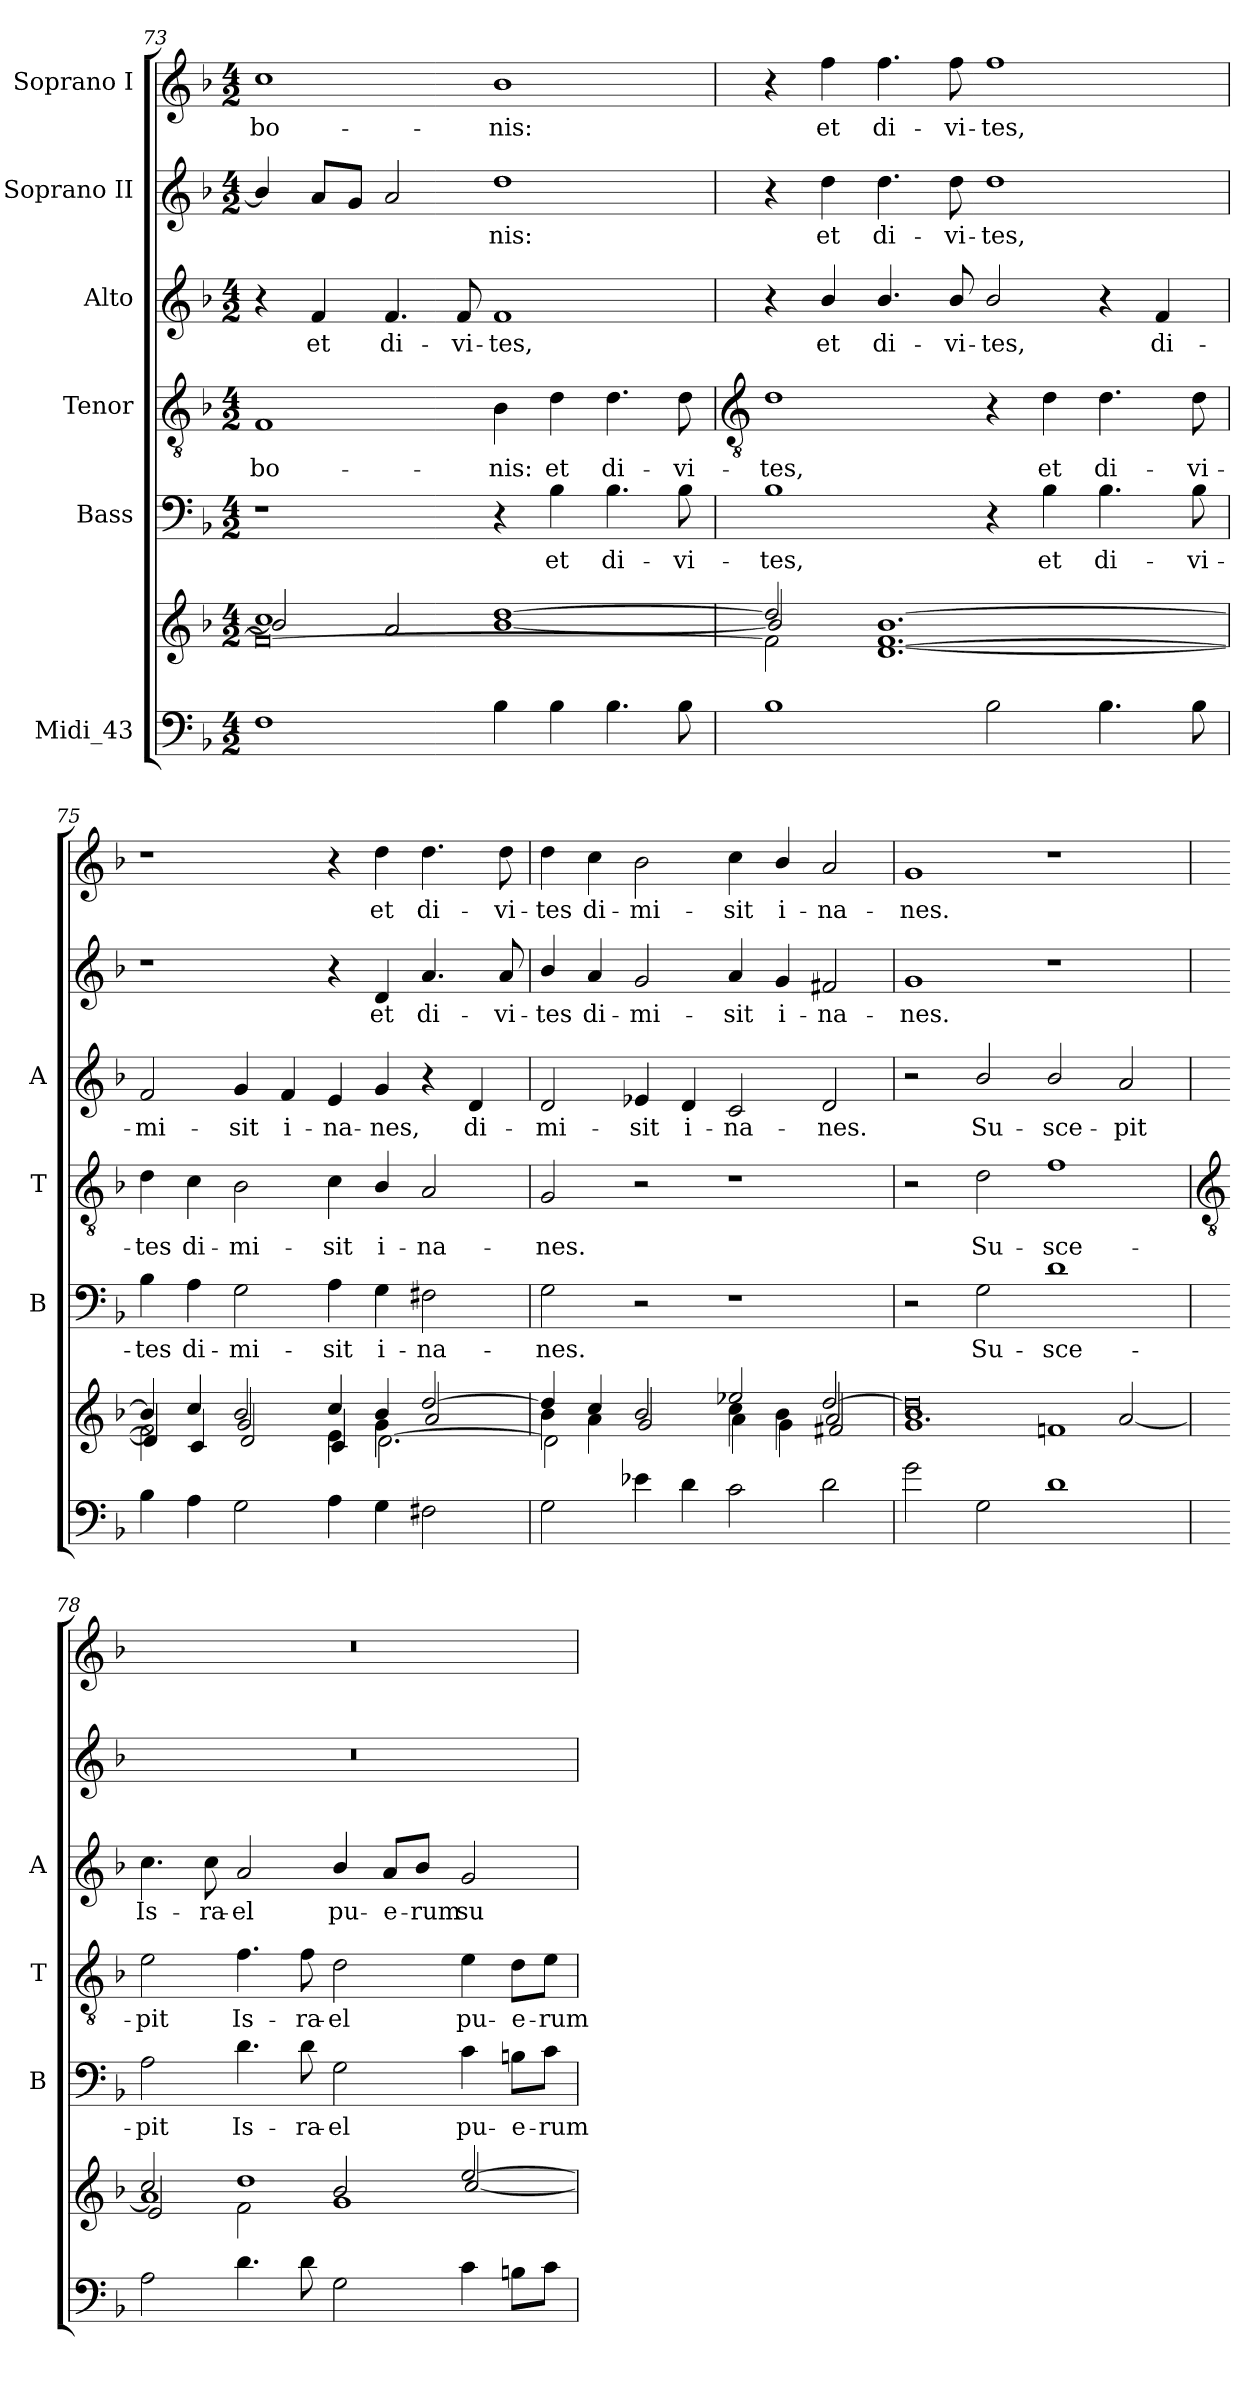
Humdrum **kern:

**kern	**kern	**kern	**text	**kern	**text	**kern	**text	**kern	**text	**kern	**text
*part6	*part6	*part5	*part5	*part4	*part4	*part3	*part3	*part2	*part2	*part1	*part1
*staff7	*staff6	*staff5	*staff5	*staff4	*staff4	*staff3	*staff3	*staff2	*staff2	*staff1	*staff1
*I"Midi_43	*	*I"Bass	*	*I"Tenor	*	*I"Alto	*	*I"Soprano II	*	*I"Soprano I	*
*	*	*I'B	*	*I'T	*	*I'A	*	*	*	*	*
*clefF4	*clefG2	*clefF4	*	*clefGv2	*	*clefG2	*	*clefG2	*	*clefG2	*
*k[b-]	*k[b-]	*k[b-]	*	*k[b-]	*	*k[b-]	*	*k[b-]	*	*k[b-]	*
*F:	*F:	*F:	*	*F:	*	*F:	*	*F:	*	*F:	*
*M4/2	*M4/2	*M4/2	*	*M4/2	*	*M4/2	*	*M4/2	*	*M4/2	*
=73	=73	=73	=73	=73	=73	=73	=73	=73	=73	=73	=73
*	*^	*	*	*	*	*	*	*	*	*	*
*	*	*^	*	*	*	*	*	*	*	*	*	*
!	!	!	!	!	!	!	!LO:LY:b	!	!	!	!	!	!LO:LY:b
1F	1cc/	2b-/]	0f\_	1r	.	1F	bo-	4r	.	4b-/]	.	1cc	bo-
!	!	!	!	!	!	!	!	!	!LO:LY:b	!	!	!	!
.	.	.	.	.	.	.	.	4f	et	8aL	.	.	.
.	.	.	.	.	.	.	.	.	.	8gJ	.	.	.
!	!	!	!	!	!	!	!	!	!LO:LY:b	!	!	!	!
.	.	2a/	.	.	.	.	.	4.f	di-	2a	.	.	.
!	!	!	!	!	!	!	!	!	!LO:LY:b	!	!	!	!
.	.	.	.	.	.	.	.	8f	-vi-	.	.	.	.
!	!	!	!	!	!	!	!LO:LY:b	!	!LO:LY:b	!	!LO:LY:b	!	!LO:LY:b
4B-	[1dd/	[1b-/	.	4r	.	4B-	-nis:	1f	-tes,	1dd	nis:	1b-	-nis:
!	!	!	!	!	!LO:LY:b	!	!LO:LY:b	!	!	!	!	!	!
4B-	.	.	.	4B-	et	4d	et	.	.	.	.	.	.
!	!	!	!	!	!LO:LY:b	!	!LO:LY:b	!	!	!	!	!	!
4.B-	.	.	.	4.B-	di-	4.d	di-	.	.	.	.	.	.
!	!	!	!	!	!LO:LY:b	!	!LO:LY:b	!	!	!	!	!	!
8B-	.	.	.	8B-	-vi-	8d	-vi-	.	.	.	.	.	.
!!LO:LB:g=z
=74	=74	=74	=74	=74	=74	=74	=74	=74	=74	=74	=74	=74	=74
*	*	*	*	*	*	*clefGv2	*	*	*	*	*	*	*
!	!	!	!	!	!LO:LY:b	!	!LO:LY:b	!	!	!	!	!	!
1B-	2dd/]	2b-/]	2f\]	1B-	-tes,	1d	-tes,	4r	.	4r	.	4r	.
!	!	!	!	!	!	!	!	!	!LO:LY:b	!	!LO:LY:b	!	!LO:LY:b
.	.	.	.	.	.	.	.	4b-/	et	4dd	et	4ff	et
!	!	!	!	!	!	!	!	!	!LO:LY:b	!	!LO:LY:b	!	!LO:LY:b
.	[1.b-/	[1.f/	[1.d/	.	.	.	.	4.b-/	di-	4.dd	di-	4.ff	di-
!	!	!	!	!	!	!	!	!	!LO:LY:b	!	!LO:LY:b	!	!LO:LY:b
.	.	.	.	.	.	.	.	8b-/	-vi-	8dd	-vi-	8ff	-vi-
!	!	!	!	!	!	!	!	!	!LO:LY:b	!	!LO:LY:b	!	!LO:LY:b
2B-	.	.	.	4r	.	4r	.	2b-/	-tes,	1dd	-tes,	1ff	-tes,
!	!	!	!	!	!LO:LY:b	!	!LO:LY:b	!	!	!	!	!	!
.	.	.	.	4B-	et	4d	et	.	.	.	.	.	.
!	!	!	!	!	!LO:LY:b	!	!LO:LY:b	!	!	!	!	!	!
4.B-	.	.	.	4.B-	di-	4.d	di-	4r	.	.	.	.	.
!	!	!	!	!	!	!	!	!	!LO:LY:b	!	!	!	!
.	.	.	.	.	.	.	.	4f	di-	.	.	.	.
!	!	!	!	!	!LO:LY:b	!	!LO:LY:b	!	!	!	!	!	!
8B-	.	.	.	8B-	-vi-	8d	-vi-	.	.	.	.	.	.
=75	=75	=75	=75	=75	=75	=75	=75	=75	=75	=75	=75	=75	=75
!	!	!	!	!	!LO:LY:b	!	!LO:LY:b	!	!LO:LY:b	!	!	!	!
4B-	4b-/]	2f\]	4d/]	4B-	-tes	4d	-tes	2f	-mi-	1r	.	1r	.
!	!	!	!	!	!LO:LY:b	!	!LO:LY:b	!	!	!	!	!	!
4A	4cc/	.	4c/	4A	di-	4c	di-	.	.	.	.	.	.
!	!	!	!	!	!LO:LY:b	!	!LO:LY:b	!	!LO:LY:b	!	!	!	!
2G	2b-/	2g/	2d/	2G	-mi-	2B-	-mi-	4g	-sit	.	.	.	.
!	!	!	!	!	!	!	!	!	!LO:LY:b	!	!	!	!
.	.	.	.	.	.	.	.	4f	i-	.	.	.	.
!	!	!	!	!	!LO:LY:b	!	!LO:LY:b	!	!LO:LY:b	!	!	!	!
4A	4cc/	4e	4c/	4A	-sit	4c	-sit	4e	-na-	4r	.	4r	.
!	!	!	!	!	!LO:LY:b	!	!LO:LY:b	!	!LO:LY:b	!	!LO:LY:b	!	!LO:LY:b
4G	4b-/	4g	[2.d\	4G	i-	4B-/	i-	4g	-nes,	4d	et	4dd	et
!	!	!	!	!	!LO:LY:b	!	!LO:LY:b	!	!	!	!LO:LY:b	!	!LO:LY:b
2F#X	[2dd/	2a/	.	2F#X	-na-	2A	-na-	4r	.	4.a	di-	4.dd	di-
!	!	!	!	!	!	!	!	!	!LO:LY:b	!	!	!	!
.	.	.	.	.	.	.	.	4d	di-	.	.	.	.
!	!	!	!	!	!	!	!	!	!	!	!LO:LY:b	!	!LO:LY:b
.	.	.	.	.	.	.	.	.	.	8a	-vi-	8dd	-vi-
=76	=76	=76	=76	=76	=76	=76	=76	=76	=76	=76	=76	=76	=76
!	!	!	!	!	!LO:LY:b	!	!LO:LY:b	!	!LO:LY:b	!	!LO:LY:b	!	!LO:LY:b
2G	4dd/]	4b-	2d\]	2G	-nes.	2G	-nes.	2d	-mi-	4b-/	-tes	4dd	-tes
!	!	!	!	!	!	!	!	!	!	!	!LO:LY:b	!	!LO:LY:b
.	4cc/	4a	.	.	.	.	.	.	.	4a	di-	4cc	di-
!	!	!	!	!	!	!	!	!	!LO:LY:b	!	!LO:LY:b	!	!LO:LY:b
4e-X	2b-/	2g/	2ryy	2r	.	2r	.	4e-X	-sit	2g	-mi-	2b-	-mi-
!	!	!	!	!	!	!	!	!	!LO:LY:b	!	!	!	!
4d	.	.	.	.	.	.	.	4d	i-	.	.	.	.
!	!	!	!	!	!	!	!	!	!LO:LY:b	!	!LO:LY:b	!	!LO:LY:b
2c	2ee-X/	4cc\	4a\	1r	.	1r	.	2c	-na-	4a	-sit	4cc	-sit
!	!	!	!	!	!	!	!	!	!	!	!LO:LY:b	!	!LO:LY:b
.	.	4b-\	4g\	.	.	.	.	.	.	4g	i-	4b-/	i-
!	!	!	!	!	!	!	!	!	!LO:LY:b	!	!LO:LY:b	!	!LO:LY:b
2d	[2dd/	2a/	2f#X/	.	.	.	.	2d	-nes.	2f#X	-na-	2a	-na-
=77	=77	=77	=77	=77	=77	=77	=77	=77	=77	=77	=77	=77	=77
!	!	!	!	!	!	!	!	!	!	!	!LO:LY:b	!	!LO:LY:b
2g	0dd/]	1.b-\	1g\	2r	.	2r	.	2r	.	1g	-nes.	1g	-nes.
!	!	!	!	!	!LO:LY:b	!	!LO:LY:b	!	!LO:LY:b	!	!	!	!
2G	.	.	.	2G	Su-	2d	Su-	2b-/	Su-	.	.	.	.
!	!	!	!	!	!LO:LY:b	!	!LO:LY:b	!	!LO:LY:b	!	!	!	!
1d	.	.	1fn\	1d	-sce-	1f	-sce-	2b-/	-sce-	1r	.	1r	.
!	!	!	!	!	!	!	!	!	!LO:LY:b	!	!	!	!
.	.	[2a/	.	.	.	.	.	2a	-pit	.	.	.	.
!!LO:LB:g=z
=78	=78	=78	=78	=78	=78	=78	=78	=78	=78	=78	=78	=78	=78
*	*	*	*	*	*	*clefGv2	*	*	*	*	*	*	*
!	!	!	!	!	!LO:LY:b	!	!LO:LY:b	!	!LO:LY:b	!	!	!	!
2A	2cc/	1a\]	2e/	2A	-pit	2e	-pit	4.cc	Is-	0r	.	0r	.
!	!	!	!	!	!	!	!	!	!LO:LY:b	!	!	!	!
.	.	.	.	.	.	.	.	8cc	-ra-	.	.	.	.
!	!	!	!	!	!LO:LY:b	!	!LO:LY:b	!	!LO:LY:b	!	!	!	!
4.d	1dd/	.	2f\	4.d	Is-	4.f	Is-	2a	-el	.	.	.	.
!	!	!	!	!	!LO:LY:b	!	!LO:LY:b	!	!	!	!	!	!
8d	.	.	.	8d	-ra-	8f	-ra-	.	.	.	.	.	.
!	!	!	!	!	!LO:LY:b	!	!LO:LY:b	!	!LO:LY:b	!	!	!	!
2G	.	2b-/	1g\	2G	-el	2d	-el	4b-/	pu-	.	.	.	.
!	!	!	!	!	!	!	!	!	!LO:LY:b	!	!	!	!
.	.	.	.	.	.	.	.	8a/L	-e-	.	.	.	.
!	!	!	!	!	!	!	!	!	!LO:LY:b	!	!	!	!
.	.	.	.	.	.	.	.	8b-/J	-rum	.	.	.	.
!	!	!	!	!	!LO:LY:b	!	!LO:LY:b	!	!LO:LY:b	!	!	!	!
4c	[2ee/	[2cc/	.	4c	pu-	4e	pu-	2g	su-	.	.	.	.
!	!	!	!	!	!LO:LY:b	!	!LO:LY:b	!	!	!	!	!	!
8BnL	.	.	.	8Bn\L	-e-	8d\L	-e-	.	.	.	.	.	.
!	!	!	!	!	!LO:LY:b	!	!LO:LY:b	!	!	!	!	!	!
8cJ	.	.	.	8c\J	-rum	8e\J	-rum	.	.	.	.	.	.
*	*v	*v	*v	*	*	*	*	*	*	*	*	*	*
=	=	=	=	=	=	=	=	=	=	=	=
*-	*-	*-	*-	*-	*-	*-	*-	*-	*-	*-	*-
